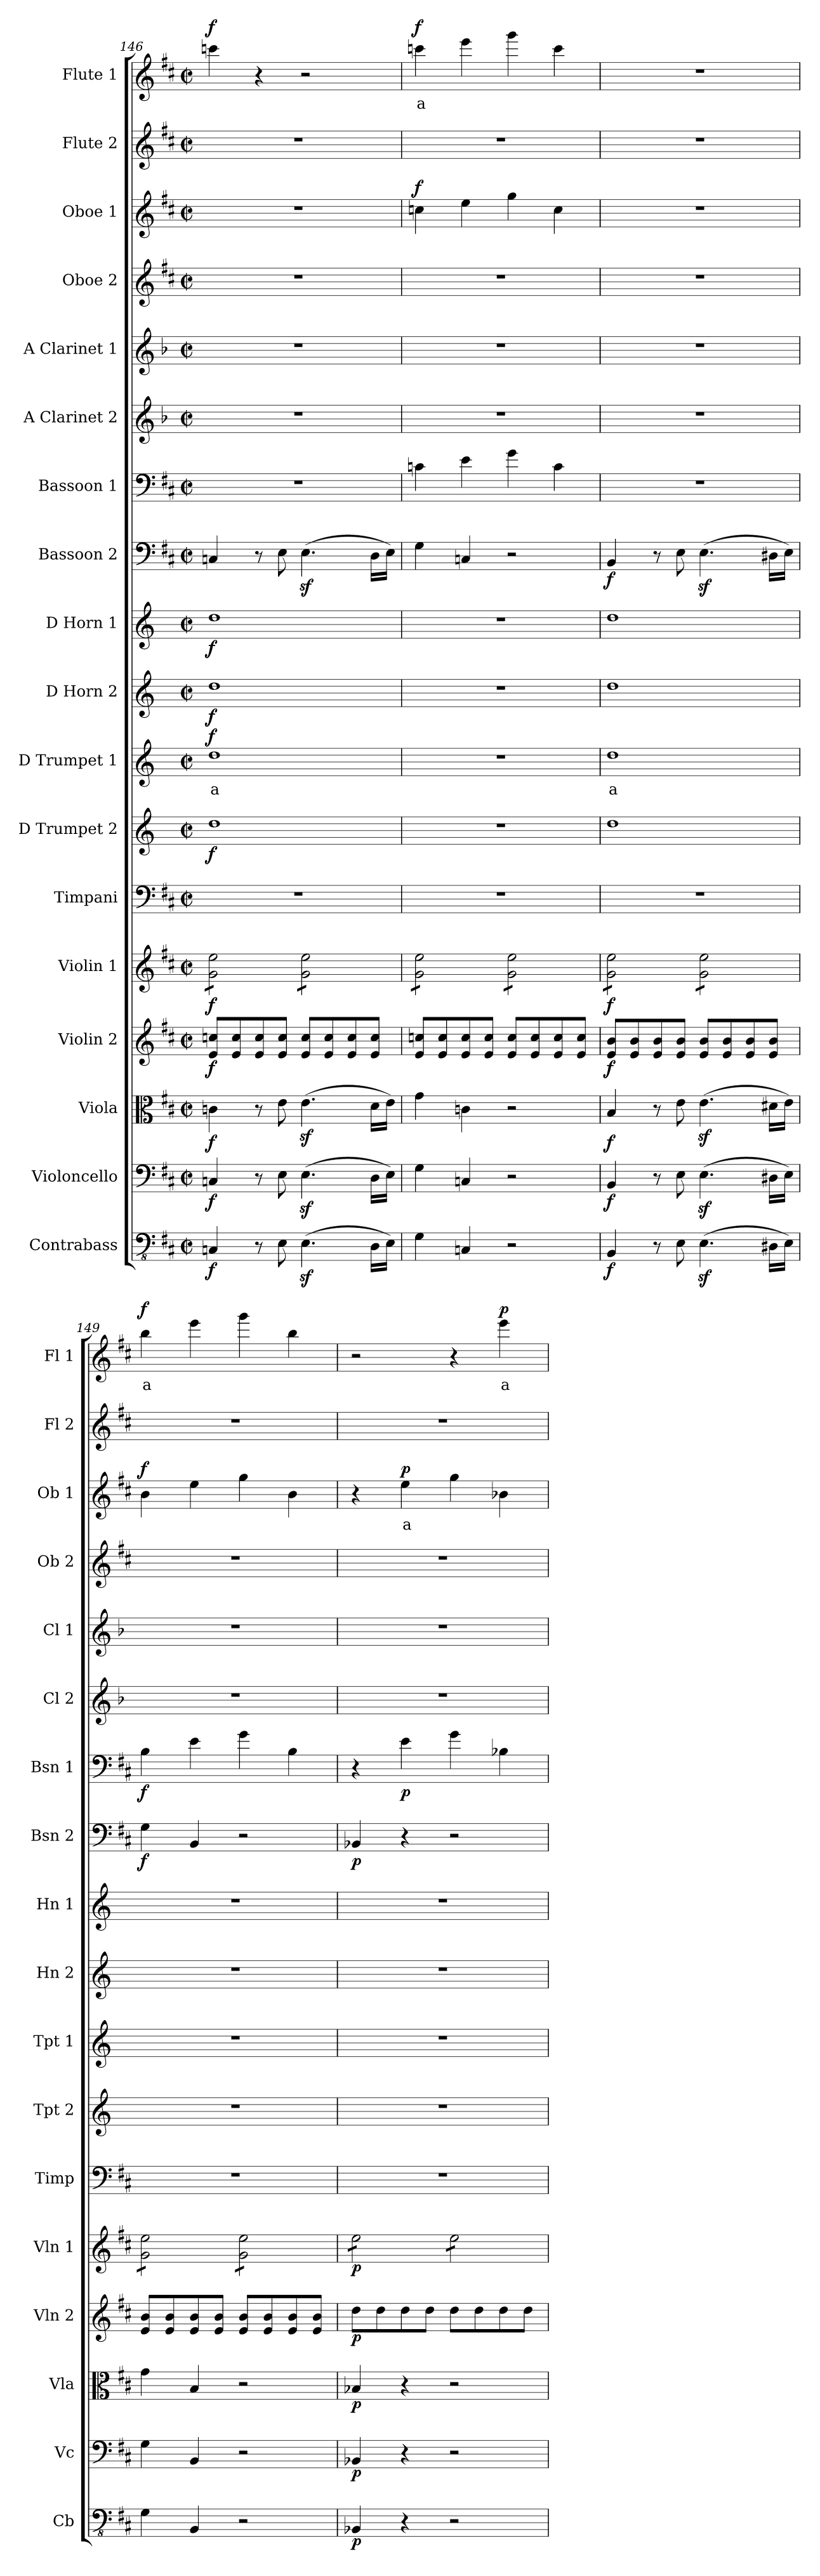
**kern	**dynam	**kern	**dynam	**kern	**dynam	**kern	**dynam	**kern	**dynam	**kern	**kern	**dynam	**kern	**text	**dynam	**kern	**dynam	**kern	**dynam	**kern	**dynam	**kern	**dynam	**kern	**kern	**kern	**kern	**text	**dynam	**kern	**kern	**text	**dynam
*part18	*part18	*part17	*part17	*part16	*part16	*part15	*part15	*part14	*part14	*part13	*part12	*part12	*part11	*part11	*part11	*part10	*part10	*part9	*part9	*part8	*part8	*part7	*part7	*part6	*part5	*part4	*part3	*part3	*part3	*part2	*part1	*part1	*part1
*staff18	*staff18	*staff17	*staff17	*staff16	*staff16	*staff15	*staff15	*staff14	*staff14	*staff13	*staff12	*staff12	*staff11	*staff11	*staff11	*staff10	*staff10	*staff9	*staff9	*staff8	*staff8	*staff7	*staff7	*staff6	*staff5	*staff4	*staff3	*staff3	*staff3	*staff2	*staff1	*staff1	*staff1
*I"Contrabass	*	*I"Violoncello	*	*I"Viola	*	*I"Violin 2	*	*I"Violin 1	*	*I"Timpani	*I"D Trumpet 2	*	*I"D Trumpet 1	*	*	*I"D Horn 2	*	*I"D Horn 1	*	*I"Bassoon 2	*	*I"Bassoon 1	*	*I"A Clarinet 2	*I"A Clarinet 1	*I"Oboe 2	*I"Oboe 1	*	*	*I"Flute 2	*I"Flute 1	*	*
*I'Cb	*	*I'Vc	*	*I'Vla	*	*I'Vln 2	*	*I'Vln 1	*	*I'Timp	*I'Tpt 2	*	*I'Tpt 1	*	*	*I'Hn 2	*	*I'Hn 1	*	*I'Bsn 2	*	*I'Bsn 1	*	*I'Cl 2	*I'Cl 1	*I'Ob 2	*I'Ob 1	*	*	*I'Fl 2	*I'Fl 1	*	*
*clefFv4	*	*clefF4	*	*clefC3	*	*clefG2	*	*clefG2	*	*clefF4	*clefG2	*	*clefG2	*	*	*clefG2	*	*clefG2	*	*clefF4	*	*clefF4	*	*clefG2	*clefG2	*clefG2	*clefG2	*	*	*clefG2	*clefG2	*	*
*	*	*	*	*	*	*	*	*	*	*	*ITrd-1c-2	*	*ITrd-1c-2	*	*	*ITrd6c10	*	*ITrd6c10	*	*	*	*	*	*ITrd2c3	*ITrd2c3	*	*	*	*	*	*	*	*
*k[f#c#]	*	*k[f#c#]	*	*k[f#c#]	*	*k[f#c#]	*	*k[f#c#]	*	*k[f#c#]	*k[f#c#]	*	*k[f#c#]	*	*	*k[f#c#]	*	*k[f#c#]	*	*k[f#c#]	*	*k[f#c#]	*	*k[f#c#]	*k[f#c#]	*k[f#c#]	*k[f#c#]	*	*	*k[f#c#]	*k[f#c#]	*	*
*M2/2	*	*M2/2	*	*M2/2	*	*M2/2	*	*M2/2	*	*M2/2	*M2/2	*	*M2/2	*	*	*M2/2	*	*M2/2	*	*M2/2	*	*M2/2	*	*M2/2	*M2/2	*M2/2	*M2/2	*	*	*M2/2	*M2/2	*	*
*met(c|)	*	*met(c|)	*	*met(c|)	*	*met(c|)	*	*met(c|)	*	*met(c|)	*met(c|)	*	*met(c|)	*	*	*met(c|)	*	*met(c|)	*	*met(c|)	*	*met(c|)	*	*met(c|)	*met(c|)	*met(c|)	*met(c|)	*	*	*met(c|)	*met(c|)	*	*
=146	=146	=146	=146	=146	=146	=146	=146	=146	=146	=146	=146	=146	=146	=146	=146	=146	=146	=146	=146	=146	=146	=146	=146	=146	=146	=146	=146	=146	=146	=146	=146	=146	=146
!	!LO:DY:b	!	!LO:DY:b	!	!LO:DY:b	!	!LO:DY:b	!	!LO:DY:b	!	!	!LO:DY:b	!	!LO:LY:b:color=#FF0000	!LO:DY:b	!	!LO:DY:b	!	!LO:DY:b	!	!	!	!	!	!	!	!	!	!	!	!	!	!LO:DY:b
*	*	*	*	*	*	*	*	*tremolo	*	*	*	*	*	*	*	*	*	*	*	*	*	*	*	*	*	*	*	*	*	*	*	*	*
4CCn/	f	4Cn/	f	4cn\	f	8e/ 8ccn/L	f	8g\ 8ee\L	f	1r	1ee	f	1ee	a	f	1e	f	1e	f	4Cn/	.	1r	.	1r	1r	1r	1r	.	.	1r	4cccn\	.	f
.	.	.	.	.	.	8e/ 8cc/	.	8g\ 8ee\	.	.	.	.	.	.	.	.	.	.	.	.	.	.	.	.	.	.	.	.	.	.	.	.	.
8r	.	8r	.	8r	.	8e/ 8cc/	.	8g\ 8ee\	.	.	.	.	.	.	.	.	.	.	.	8r	.	.	.	.	.	.	.	.	.	.	4r	.	.
8EE\	.	8E\	.	8e\	.	8e/ 8cc/J	.	8g\ 8ee\J	.	.	.	.	.	.	.	.	.	.	.	8E\	.	.	.	.	.	.	.	.	.	.	.	.	.
(4.EEz<\	.	(4.Ez<\	.	(4.ez<\	.	8e/ 8cc/L	.	8g\ 8ee\L	.	.	.	.	.	.	.	.	.	.	.	(4.Ez<\	.	.	.	.	.	.	.	.	.	.	2r	.	.
.	.	.	.	.	.	8e/ 8cc/	.	8g\ 8ee\	.	.	.	.	.	.	.	.	.	.	.	.	.	.	.	.	.	.	.	.	.	.	.	.	.
.	.	.	.	.	.	8e/ 8cc/	.	8g\ 8ee\	.	.	.	.	.	.	.	.	.	.	.	.	.	.	.	.	.	.	.	.	.	.	.	.	.
16DD\LL	.	16D\LL	.	16d\LL	.	8e/ 8cc/J	.	8g\ 8ee\J	.	.	.	.	.	.	.	.	.	.	.	16D\LL	.	.	.	.	.	.	.	.	.	.	.	.	.
16EE\JJ)	.	16E\JJ)	.	16e\JJ)	.	.	.	.	.	.	.	.	.	.	.	.	.	.	.	16E\JJ)	.	.	.	.	.	.	.	.	.	.	.	.	.
=147	=147	=147	=147	=147	=147	=147	=147	=147	=147	=147	=147	=147	=147	=147	=147	=147	=147	=147	=147	=147	=147	=147	=147	=147	=147	=147	=147	=147	=147	=147	=147	=147	=147
!	!	!	!	!	!	!	!	!	!	!	!	!	!	!	!	!	!	!	!	!	!	!	!	!	!	!	!	!	!LO:DY:b	!	!	!LO:LY:b:color=#FF0000	!LO:DY:b
4GG\	.	4G\	.	4g\	.	8e/ 8ccn/L	.	8g\ 8ee\L	.	1r	1r	.	1r	.	.	1r	.	1r	.	4G\	.	4cn\	.	1r	1r	1r	4ccn\	.	f	1r	4cccn\	a	f
.	.	.	.	.	.	8e/ 8cc/	.	8g\ 8ee\	.	.	.	.	.	.	.	.	.	.	.	.	.	.	.	.	.	.	.	.	.	.	.	.	.
4CCn/	.	4Cn/	.	4cn\	.	8e/ 8cc/	.	8g\ 8ee\	.	.	.	.	.	.	.	.	.	.	.	4Cn/	.	4e\	.	.	.	.	4ee\	.	.	.	4eee\	.	.
.	.	.	.	.	.	8e/ 8cc/J	.	8g\ 8ee\J	.	.	.	.	.	.	.	.	.	.	.	.	.	.	.	.	.	.	.	.	.	.	.	.	.
2r	.	2r	.	2r	.	8e/ 8cc/L	.	8g\ 8ee\L	.	.	.	.	.	.	.	.	.	.	.	2r	.	4g\	.	.	.	.	4gg\	.	.	.	4ggg\	.	.
.	.	.	.	.	.	8e/ 8cc/	.	8g\ 8ee\	.	.	.	.	.	.	.	.	.	.	.	.	.	.	.	.	.	.	.	.	.	.	.	.	.
.	.	.	.	.	.	8e/ 8cc/	.	8g\ 8ee\	.	.	.	.	.	.	.	.	.	.	.	.	.	4c\	.	.	.	.	4cc\	.	.	.	4ccc\	.	.
.	.	.	.	.	.	8e/ 8cc/J	.	8g\ 8ee\J	.	.	.	.	.	.	.	.	.	.	.	.	.	.	.	.	.	.	.	.	.	.	.	.	.
=148	=148	=148	=148	=148	=148	=148	=148	=148	=148	=148	=148	=148	=148	=148	=148	=148	=148	=148	=148	=148	=148	=148	=148	=148	=148	=148	=148	=148	=148	=148	=148	=148	=148
!	!LO:DY:b	!	!LO:DY:b	!	!LO:DY:b	!	!LO:DY:b	!	!LO:DY:b	!	!	!	!	!LO:LY:b:color=#FF0000	!	!	!	!	!	!	!LO:DY:b	!	!	!	!	!	!	!	!	!	!	!	!
4BBB/	f	4BB/	f	4B/	f	8e/ 8b/L	f	8g\ 8ee\L	f	1r	1ee	.	1ee	a	.	1e	.	1e	.	4BB/	f	1r	.	1r	1r	1r	1r	.	.	1r	1r	.	.
.	.	.	.	.	.	8e/ 8b/	.	8g\ 8ee\	.	.	.	.	.	.	.	.	.	.	.	.	.	.	.	.	.	.	.	.	.	.	.	.	.
8r	.	8r	.	8r	.	8e/ 8b/	.	8g\ 8ee\	.	.	.	.	.	.	.	.	.	.	.	8r	.	.	.	.	.	.	.	.	.	.	.	.	.
8EE\	.	8E\	.	8e\	.	8e/ 8b/J	.	8g\ 8ee\J	.	.	.	.	.	.	.	.	.	.	.	8E\	.	.	.	.	.	.	.	.	.	.	.	.	.
(4.EEz<\	.	(4.Ez<\	.	(4.ez<\	.	8e/ 8b/L	.	8g\ 8ee\L	.	.	.	.	.	.	.	.	.	.	.	(4.Ez<\	.	.	.	.	.	.	.	.	.	.	.	.	.
.	.	.	.	.	.	8e/ 8b/	.	8g\ 8ee\	.	.	.	.	.	.	.	.	.	.	.	.	.	.	.	.	.	.	.	.	.	.	.	.	.
.	.	.	.	.	.	8e/ 8b/	.	8g\ 8ee\	.	.	.	.	.	.	.	.	.	.	.	.	.	.	.	.	.	.	.	.	.	.	.	.	.
16DD#X\LL	.	16D#X\LL	.	16d#X\LL	.	8e/ 8b/J	.	8g\ 8ee\J	.	.	.	.	.	.	.	.	.	.	.	16D#X\LL	.	.	.	.	.	.	.	.	.	.	.	.	.
16EE\JJ)	.	16E\JJ)	.	16e\JJ)	.	.	.	.	.	.	.	.	.	.	.	.	.	.	.	16E\JJ)	.	.	.	.	.	.	.	.	.	.	.	.	.
=149	=149	=149	=149	=149	=149	=149	=149	=149	=149	=149	=149	=149	=149	=149	=149	=149	=149	=149	=149	=149	=149	=149	=149	=149	=149	=149	=149	=149	=149	=149	=149	=149	=149
!	!	!	!	!	!	!	!	!	!	!	!	!	!	!	!	!	!	!	!	!	!LO:DY:b	!	!LO:DY:b	!	!	!	!	!	!LO:DY:b	!	!	!LO:LY:b:color=#FF0000	!LO:DY:b
4GG\	.	4G\	.	4g\	.	8e/ 8b/L	.	8g\ 8ee\L	.	1r	1r	.	1r	.	.	1r	.	1r	.	4G\	f	4B\	f	1r	1r	1r	4b\	.	f	1r	4bb\	a	f
.	.	.	.	.	.	8e/ 8b/	.	8g\ 8ee\	.	.	.	.	.	.	.	.	.	.	.	.	.	.	.	.	.	.	.	.	.	.	.	.	.
4BBB/	.	4BB/	.	4B/	.	8e/ 8b/	.	8g\ 8ee\	.	.	.	.	.	.	.	.	.	.	.	4BB/	.	4e\	.	.	.	.	4ee\	.	.	.	4eee\	.	.
.	.	.	.	.	.	8e/ 8b/J	.	8g\ 8ee\J	.	.	.	.	.	.	.	.	.	.	.	.	.	.	.	.	.	.	.	.	.	.	.	.	.
2r	.	2r	.	2r	.	8e/ 8b/L	.	8g\ 8ee\L	.	.	.	.	.	.	.	.	.	.	.	2r	.	4g\	.	.	.	.	4gg\	.	.	.	4ggg\	.	.
.	.	.	.	.	.	8e/ 8b/	.	8g\ 8ee\	.	.	.	.	.	.	.	.	.	.	.	.	.	.	.	.	.	.	.	.	.	.	.	.	.
.	.	.	.	.	.	8e/ 8b/	.	8g\ 8ee\	.	.	.	.	.	.	.	.	.	.	.	.	.	4B\	.	.	.	.	4b\	.	.	.	4bb\	.	.
.	.	.	.	.	.	8e/ 8b/J	.	8g\ 8ee\J	.	.	.	.	.	.	.	.	.	.	.	.	.	.	.	.	.	.	.	.	.	.	.	.	.
=150	=150	=150	=150	=150	=150	=150	=150	=150	=150	=150	=150	=150	=150	=150	=150	=150	=150	=150	=150	=150	=150	=150	=150	=150	=150	=150	=150	=150	=150	=150	=150	=150	=150
!	!LO:DY:b	!	!LO:DY:b	!	!LO:DY:b	!	!LO:DY:b	!	!LO:DY:b	!	!	!	!	!	!	!	!	!	!	!	!LO:DY:b	!	!	!	!	!	!	!	!	!	!	!	!
4BBB-X/	p	4BB-X/	p	4B-X/	p	8dd\L	p	8ee\L	p	1r	1r	.	1r	.	.	1r	.	1r	.	4BB-X/	p	4r	.	1r	1r	1r	4r	.	.	1r	2r	.	.
.	.	.	.	.	.	8dd\	.	8ee\	.	.	.	.	.	.	.	.	.	.	.	.	.	.	.	.	.	.	.	.	.	.	.	.	.
!	!	!	!	!	!	!	!	!	!	!	!	!	!	!	!	!	!	!	!	!	!	!	!LO:DY:b	!	!	!	!	!LO:LY:b:color=#FF0000	!LO:DY:b	!	!	!	!
4r	.	4r	.	4r	.	8dd\	.	8ee\	.	.	.	.	.	.	.	.	.	.	.	4r	.	4e\	p	.	.	.	4ee\	a	p	.	.	.	.
.	.	.	.	.	.	8dd\J	.	8ee\J	.	.	.	.	.	.	.	.	.	.	.	.	.	.	.	.	.	.	.	.	.	.	.	.	.
2r	.	2r	.	2r	.	8dd\L	.	8ee\L	.	.	.	.	.	.	.	.	.	.	.	2r	.	4g\	.	.	.	.	4gg\	.	.	.	4r	.	.
.	.	.	.	.	.	8dd\	.	8ee\	.	.	.	.	.	.	.	.	.	.	.	.	.	.	.	.	.	.	.	.	.	.	.	.	.
!	!	!	!	!	!	!	!	!	!	!	!	!	!	!	!	!	!	!	!	!	!	!	!	!	!	!	!	!	!	!	!	!LO:LY:b:color=#FF0000	!LO:DY:b
.	.	.	.	.	.	8dd\	.	8ee\	.	.	.	.	.	.	.	.	.	.	.	.	.	4B-X\	.	.	.	.	4b-X\	.	.	.	4eee\	a	p
.	.	.	.	.	.	8dd\J	.	8ee\J	.	.	.	.	.	.	.	.	.	.	.	.	.	.	.	.	.	.	.	.	.	.	.	.	.
*	*	*	*	*	*	*	*	*Xtremolo	*	*	*	*	*	*	*	*	*	*	*	*	*	*	*	*	*	*	*	*	*	*	*	*	*
=	=	=	=	=	=	=	=	=	=	=	=	=	=	=	=	=	=	=	=	=	=	=	=	=	=	=	=	=	=	=	=	=	=
*-	*-	*-	*-	*-	*-	*-	*-	*-	*-	*-	*-	*-	*-	*-	*-	*-	*-	*-	*-	*-	*-	*-	*-	*-	*-	*-	*-	*-	*-	*-	*-	*-	*-
